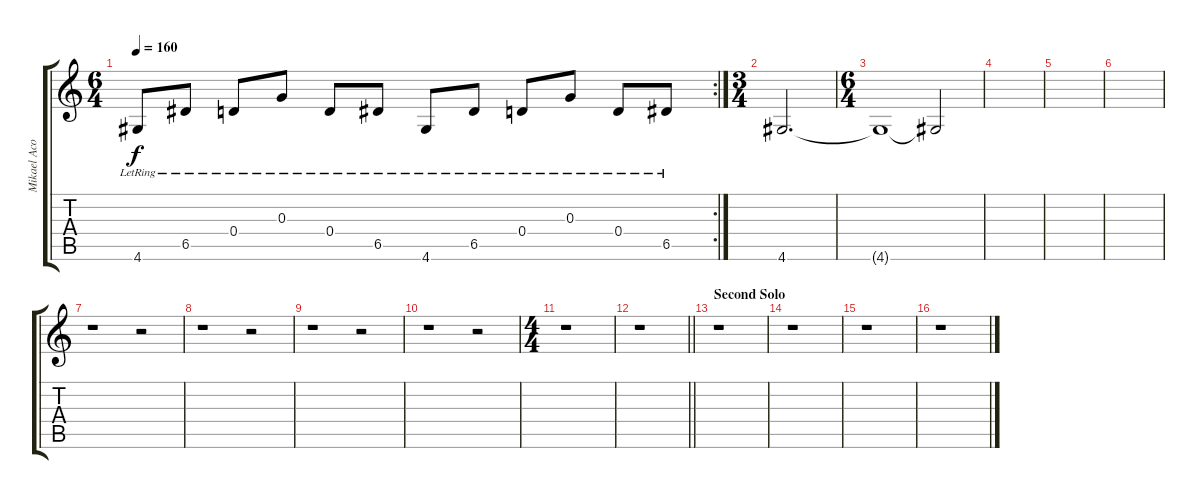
\track ("Mikael Acoustic" "Mikael Aco") {instrument acousticguitarsteel}
\staff {score tabs}
\tuning (E4 B3 G3 D3 A2 E2) {hide}
\rc 2
\ts (6 4)
\tempo 160
\clef g2
\ks c
4.6{lr}.8{dy f balance 16} 6.5{lr}.8 0.4{lr}.8 0.3{lr}.8 0.4{lr}.8 6.5{lr}.8 4.6{lr}.8 6.5{lr}.8 0.4{lr}.8 0.3{lr}.8 0.4{lr}.8 6.5{lr}.8 |
\ts (3 4)
4.6.2{d balance 16} |
\ts (6 4)
4.6{t}.1 4.6{t}.2 |
|
|
|
r.1 r.2 |
r.1 r.2 |
r.1 r.2 |
r.1 r.2 |
\ts (4 4)
r.1 |
\barLineRight lightlight
r.1 |
\section ("" "Second Solo")
r.1 |
r.1 |
r.1 |
r.1
